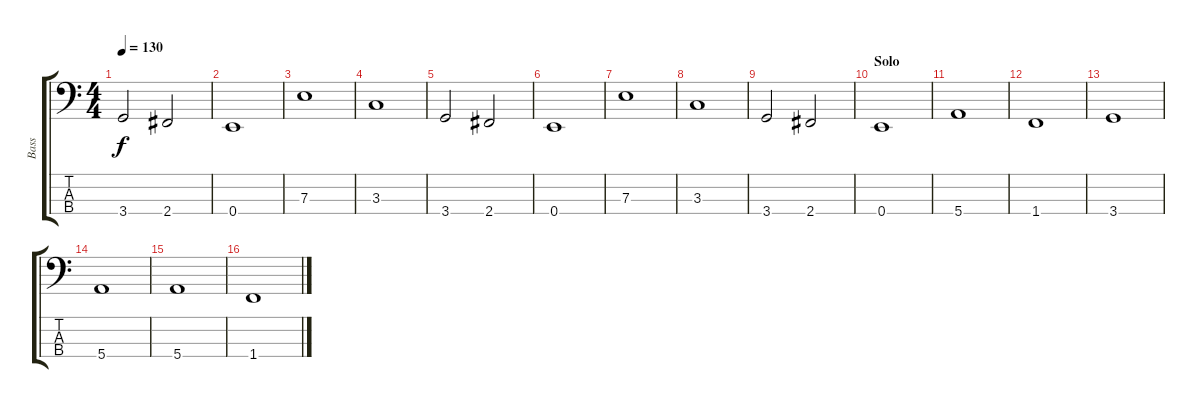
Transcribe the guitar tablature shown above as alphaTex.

\track ("Bass" "Bass") {instrument electricbassfinger}
\staff {score tabs}
\tuning (G2 D2 A1 E1) {hide}
\ts (4 4)
\tempo 130
\clef f4
\ks c
3.4.2{dy f} 2.4.2 |
0.4.1 |
7.3.1 |
3.3.1 |
3.4.2 2.4.2 |
0.4.1 |
7.3.1 |
3.3.1 |
3.4.2 2.4.2 |
\section ("" "Solo")
0.4.1 |
5.4.1 |
1.4.1 |
3.4.1 |
5.4.1 |
5.4.1 |
1.4.1
